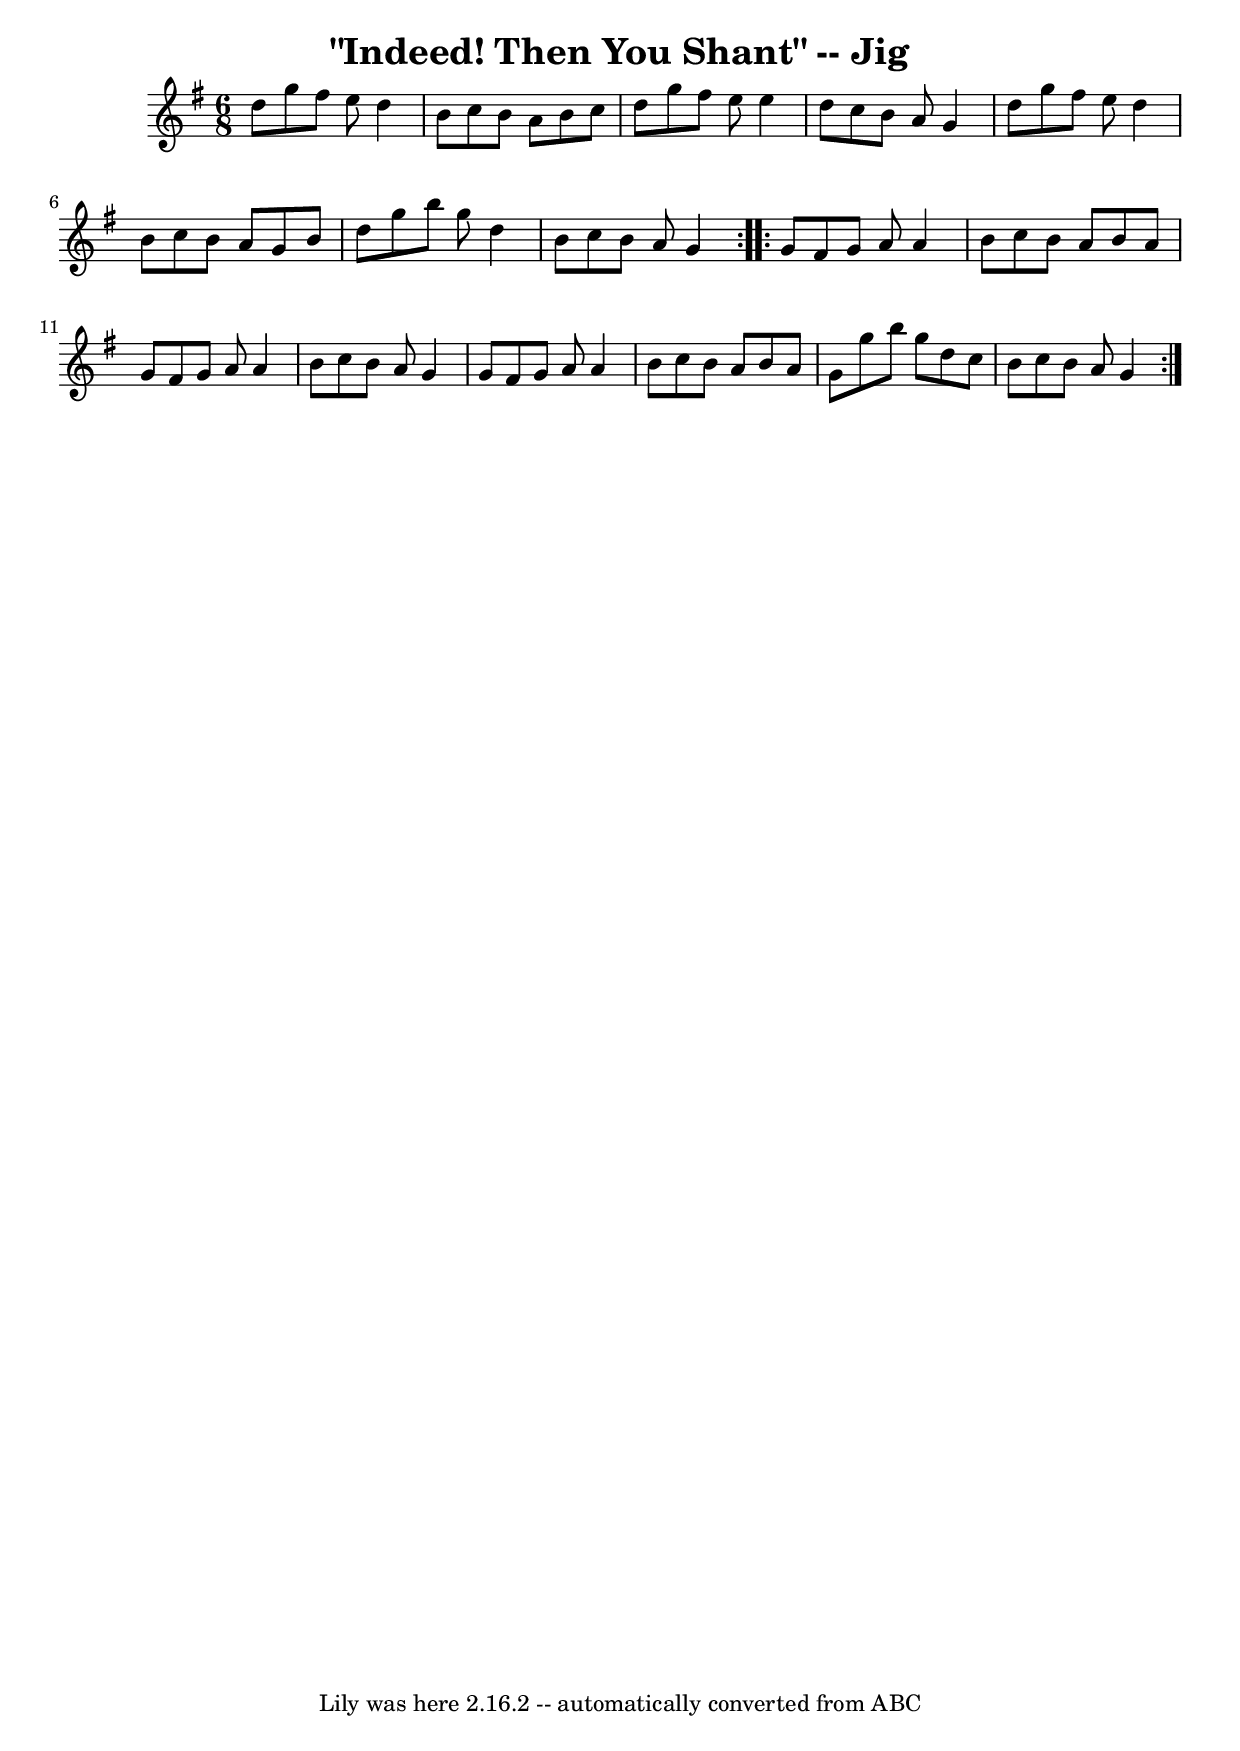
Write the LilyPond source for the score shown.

\version "2.16.2"
\include "Mammoth.ily"
\header {
	%% book = "Ryan's Mammoth Collection"
	crossRefNumber = "1"
	footnotes = "\\\\111 625"
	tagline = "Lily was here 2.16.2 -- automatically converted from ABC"
	title = "\"Indeed! Then You Shant\" -- Jig"
}
voicedefault =  {


\repeat volta 2 {
\time 6/8 
\key g \major d''8  |
 g''8 fis''8 e''8 d''4    
b'8    |
 c''8 b'8 a'8 b'8 c''8 d''8    |
 g''8  
 fis''8 e''8 e''4 d''8    |
 c''8 b'8 a'8 g'4    
d''8    |
 g''8 fis''8 e''8 d''4 b'8    |
 c''8   
 b'8 a'8 g'8 b'8 d''8    |
 g''8 b''8 g''8 d''4    
b'8    |
 c''8 b'8 a'8 g'4  }     \repeat volta 2 { g'8  
|
 fis'8 g'8 a'8 a'4 b'8    |
 c''8 b'8 a'8 
 b'8 a'8 g'8    |
 fis'8 g'8 a'8 a'4 b'8    
|
 c''8 b'8 a'8 g'4 g'8    |
 fis'8 g'8 a'8 
 a'4 b'8    |
 c''8 b'8 a'8 b'8 a'8 g'8    |
 
 g''8 b''8 g''8 d''8 c''8 b'8    |
 c''8 b'8 a'8  
 g'4  }   
}

\score{
    <<

	\context Staff="default"
	{
	    \voicedefault 
	}

    >>
	\layout {
	}
	\midi {}
}
